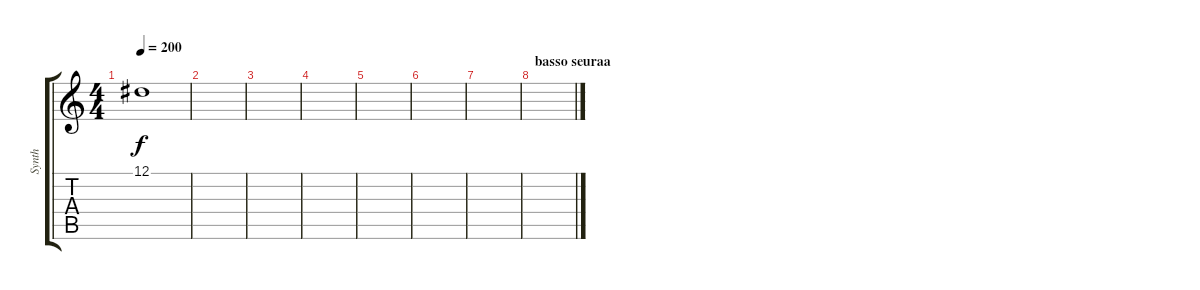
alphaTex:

\track ("Synth" "Synth") {instrument stringensemble1}
\staff {score tabs}
\tuning (Eb4 Bb3 Gb3 Db3 Ab2 Eb2) {hide}
\ts (4 4)
\tempo 200
\clef g2
\ks c
12.1.1{dy f} |
|
|
|
|
|
|
\section ("" "basso seuraa")
